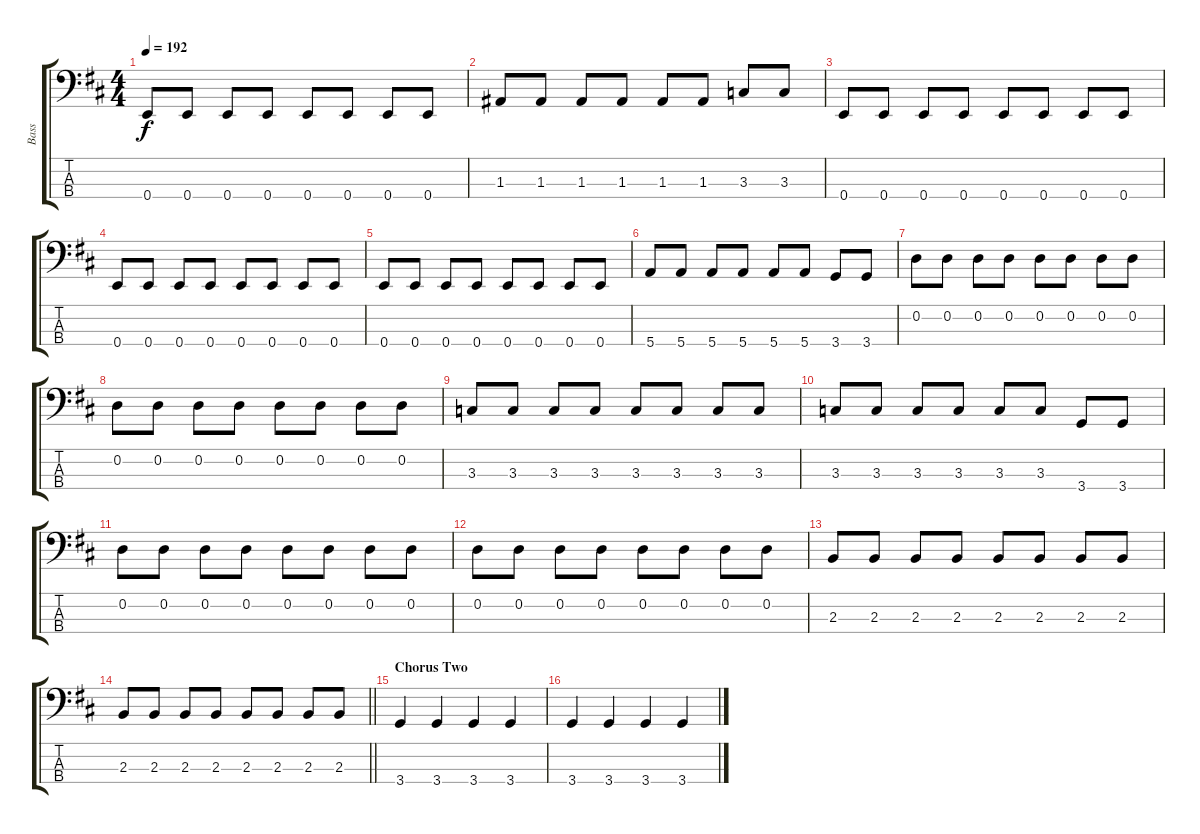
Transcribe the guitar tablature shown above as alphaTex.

\track ("Bass" "Bass") {instrument electricbassfinger}
\staff {score tabs}
\tuning (G2 D2 A1 E1) {hide}
\ts (4 4)
\tempo 192
\clef f4
\ks d
0.4.8{dy f} 0.4.8 0.4.8 0.4.8 0.4.8 0.4.8 0.4.8 0.4.8 |
1.3.8 1.3.8 1.3.8 1.3.8 1.3.8 1.3.8 3.3.8 3.3.8 |
0.4.8 0.4.8 0.4.8 0.4.8 0.4.8 0.4.8 0.4.8 0.4.8 |
0.4.8 0.4.8 0.4.8 0.4.8 0.4.8 0.4.8 0.4.8 0.4.8 |
0.4.8 0.4.8 0.4.8 0.4.8 0.4.8 0.4.8 0.4.8 0.4.8 |
5.4.8 5.4.8 5.4.8 5.4.8 5.4.8 5.4.8 3.4.8 3.4.8 |
0.2.8 0.2.8 0.2.8 0.2.8 0.2.8 0.2.8 0.2.8 0.2.8 |
0.2.8 0.2.8 0.2.8 0.2.8 0.2.8 0.2.8 0.2.8 0.2.8 |
3.3.8 3.3.8 3.3.8 3.3.8 3.3.8 3.3.8 3.3.8 3.3.8 |
3.3.8 3.3.8 3.3.8 3.3.8 3.3.8 3.3.8 3.4.8 3.4.8 |
0.2.8 0.2.8 0.2.8 0.2.8 0.2.8 0.2.8 0.2.8 0.2.8 |
0.2.8 0.2.8 0.2.8 0.2.8 0.2.8 0.2.8 0.2.8 0.2.8 |
2.3.8 2.3.8 2.3.8 2.3.8 2.3.8 2.3.8 2.3.8 2.3.8 |
\barLineRight lightlight
2.3.8 2.3.8 2.3.8 2.3.8 2.3.8 2.3.8 2.3.8 2.3.8 |
\section ("" "Chorus Two")
3.4.4 3.4.4 3.4.4 3.4.4 |
3.4.4 3.4.4 3.4.4 3.4.4
